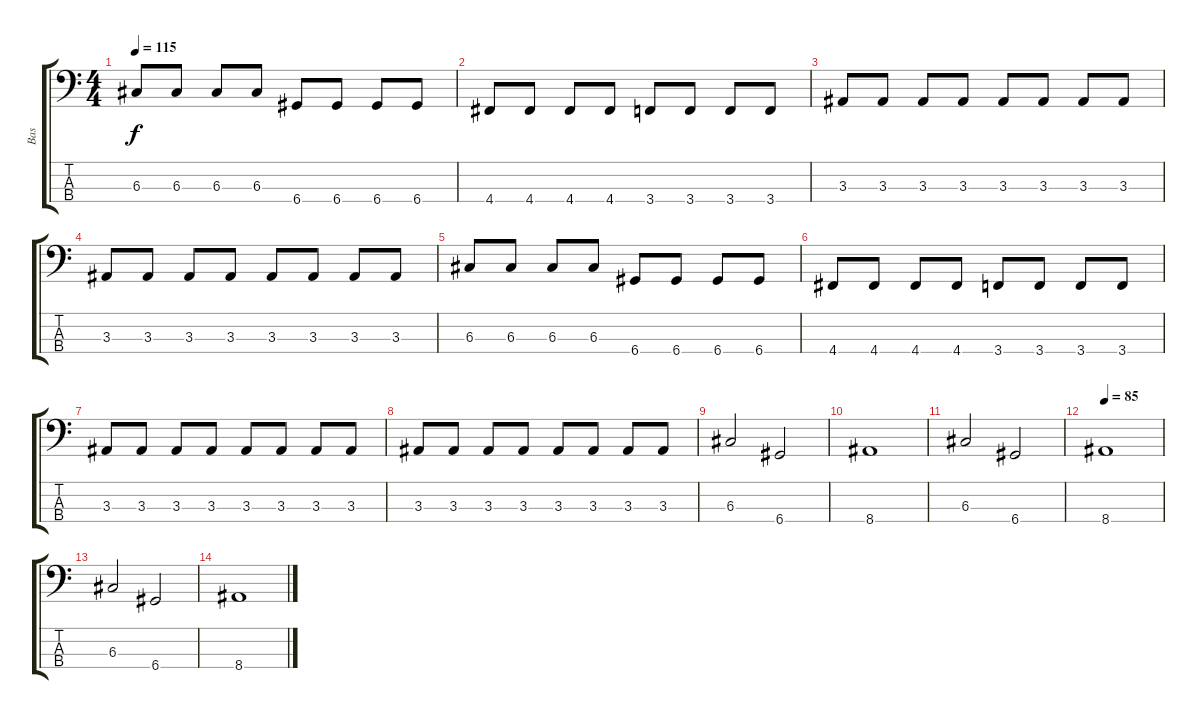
\track ("Bas" "Bas") {instrument electricbassfinger}
\staff {score tabs}
\tuning (F2 C2 G1 D1) {hide}
\ts (4 4)
\tempo 115
\clef f4
\ks c
6.3.8{dy f} 6.3.8 6.3.8 6.3.8 6.4.8 6.4.8 6.4.8 6.4.8 |
4.4.8 4.4.8 4.4.8 4.4.8 3.4.8 3.4.8 3.4.8 3.4.8 |
3.3.8 3.3.8 3.3.8 3.3.8 3.3.8 3.3.8 3.3.8 3.3.8 |
3.3.8 3.3.8 3.3.8 3.3.8 3.3.8 3.3.8 3.3.8 3.3.8 |
6.3.8 6.3.8 6.3.8 6.3.8 6.4.8 6.4.8 6.4.8 6.4.8 |
4.4.8 4.4.8 4.4.8 4.4.8 3.4.8 3.4.8 3.4.8 3.4.8 |
3.3.8 3.3.8 3.3.8 3.3.8 3.3.8 3.3.8 3.3.8 3.3.8 |
3.3.8 3.3.8 3.3.8 3.3.8 3.3.8 3.3.8 3.3.8 3.3.8 |
6.3.2 6.4.2 |
8.4.1 |
6.3.2 6.4.2 |
\tempo 85
8.4.1 |
6.3.2 6.4.2 |
8.4.1
